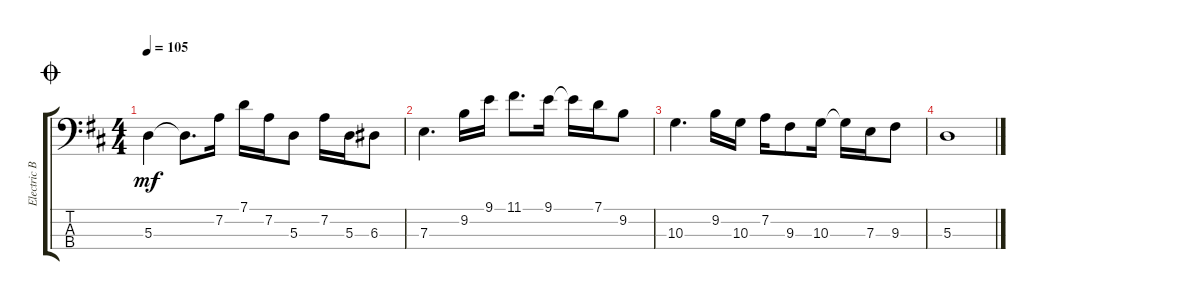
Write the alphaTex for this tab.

\track ("Electric Bass" "Electric B") {instrument electricbassfinger}
\staff {score tabs}
\tuning (G2 D2 A1 E1) {hide}
\ts (4 4)
\jump coda
\tempo 105
\clef f4
\ks d
5.3.4{dy mf} 5.3{t}.8{d} 7.2.16 7.1.16 7.2.16 5.3.8 7.2.16 5.3.16 6.3.8 |
7.3.4{d} 9.2.16 9.1.16 11.1.8{d} 9.1.16 9.1{t}.16 7.1.16 9.2.8 |
10.3.4{d} 9.2.16 10.3.16 7.2.16 9.3.8 10.3.16 10.3{t}.16 7.3.16 9.3.8 |
5.3.1
